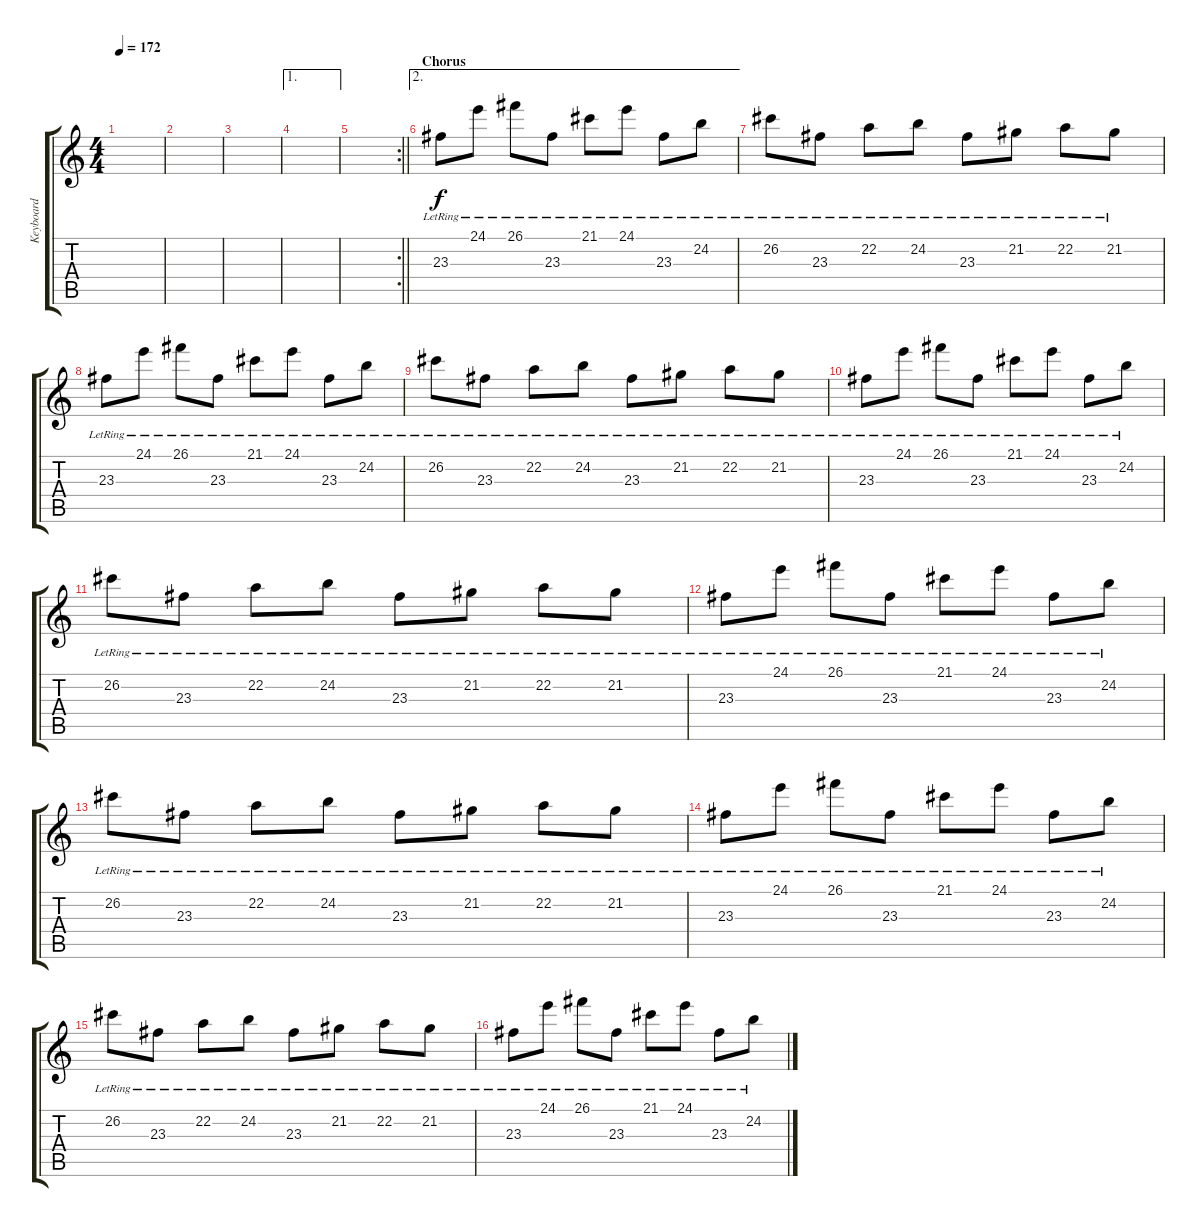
\track ("Keyboard" "Keyboard") {instrument honkytonkpiano}
\staff {score tabs}
\tuning (E4 B3 G3 D3 A2 E2) {hide}
\ts (4 4)
\tempo 172
\clef g2
\ks c
|
|
|
\ae 1
|
\rc 2
\barLineRight lightlight
|
\ae 2
\section ("" "Chorus")
23.3{lr}.8 24.1{lr}.8 26.1{lr}.8 23.3{lr}.8 21.1{lr}.8 24.1{lr}.8 23.3{lr}.8 24.2{lr}.8 |
26.2{lr}.8 23.3{lr}.8 22.2{lr}.8 24.2{lr}.8 23.3{lr}.8 21.2{lr}.8 22.2{lr}.8 21.2{lr}.8 |
23.3{lr}.8 24.1{lr}.8 26.1{lr}.8 23.3{lr}.8 21.1{lr}.8 24.1{lr}.8 23.3{lr}.8 24.2{lr}.8 |
26.2{lr}.8 23.3{lr}.8 22.2{lr}.8 24.2{lr}.8 23.3{lr}.8 21.2{lr}.8 22.2{lr}.8 21.2{lr}.8 |
23.3{lr}.8 24.1{lr}.8 26.1{lr}.8 23.3{lr}.8 21.1{lr}.8 24.1{lr}.8 23.3{lr}.8 24.2{lr}.8 |
26.2{lr}.8 23.3{lr}.8 22.2{lr}.8 24.2{lr}.8 23.3{lr}.8 21.2{lr}.8 22.2{lr}.8 21.2{lr}.8 |
23.3{lr}.8 24.1{lr}.8 26.1{lr}.8 23.3{lr}.8 21.1{lr}.8 24.1{lr}.8 23.3{lr}.8 24.2{lr}.8 |
26.2{lr}.8 23.3{lr}.8 22.2{lr}.8 24.2{lr}.8 23.3{lr}.8 21.2{lr}.8 22.2{lr}.8 21.2{lr}.8 |
23.3{lr}.8 24.1{lr}.8 26.1{lr}.8 23.3{lr}.8 21.1{lr}.8 24.1{lr}.8 23.3{lr}.8 24.2{lr}.8 |
26.2{lr}.8 23.3{lr}.8 22.2{lr}.8 24.2{lr}.8 23.3{lr}.8 21.2{lr}.8 22.2{lr}.8 21.2{lr}.8 |
23.3{lr}.8 24.1{lr}.8 26.1{lr}.8 23.3{lr}.8 21.1{lr}.8 24.1{lr}.8 23.3{lr}.8 24.2{lr}.8
